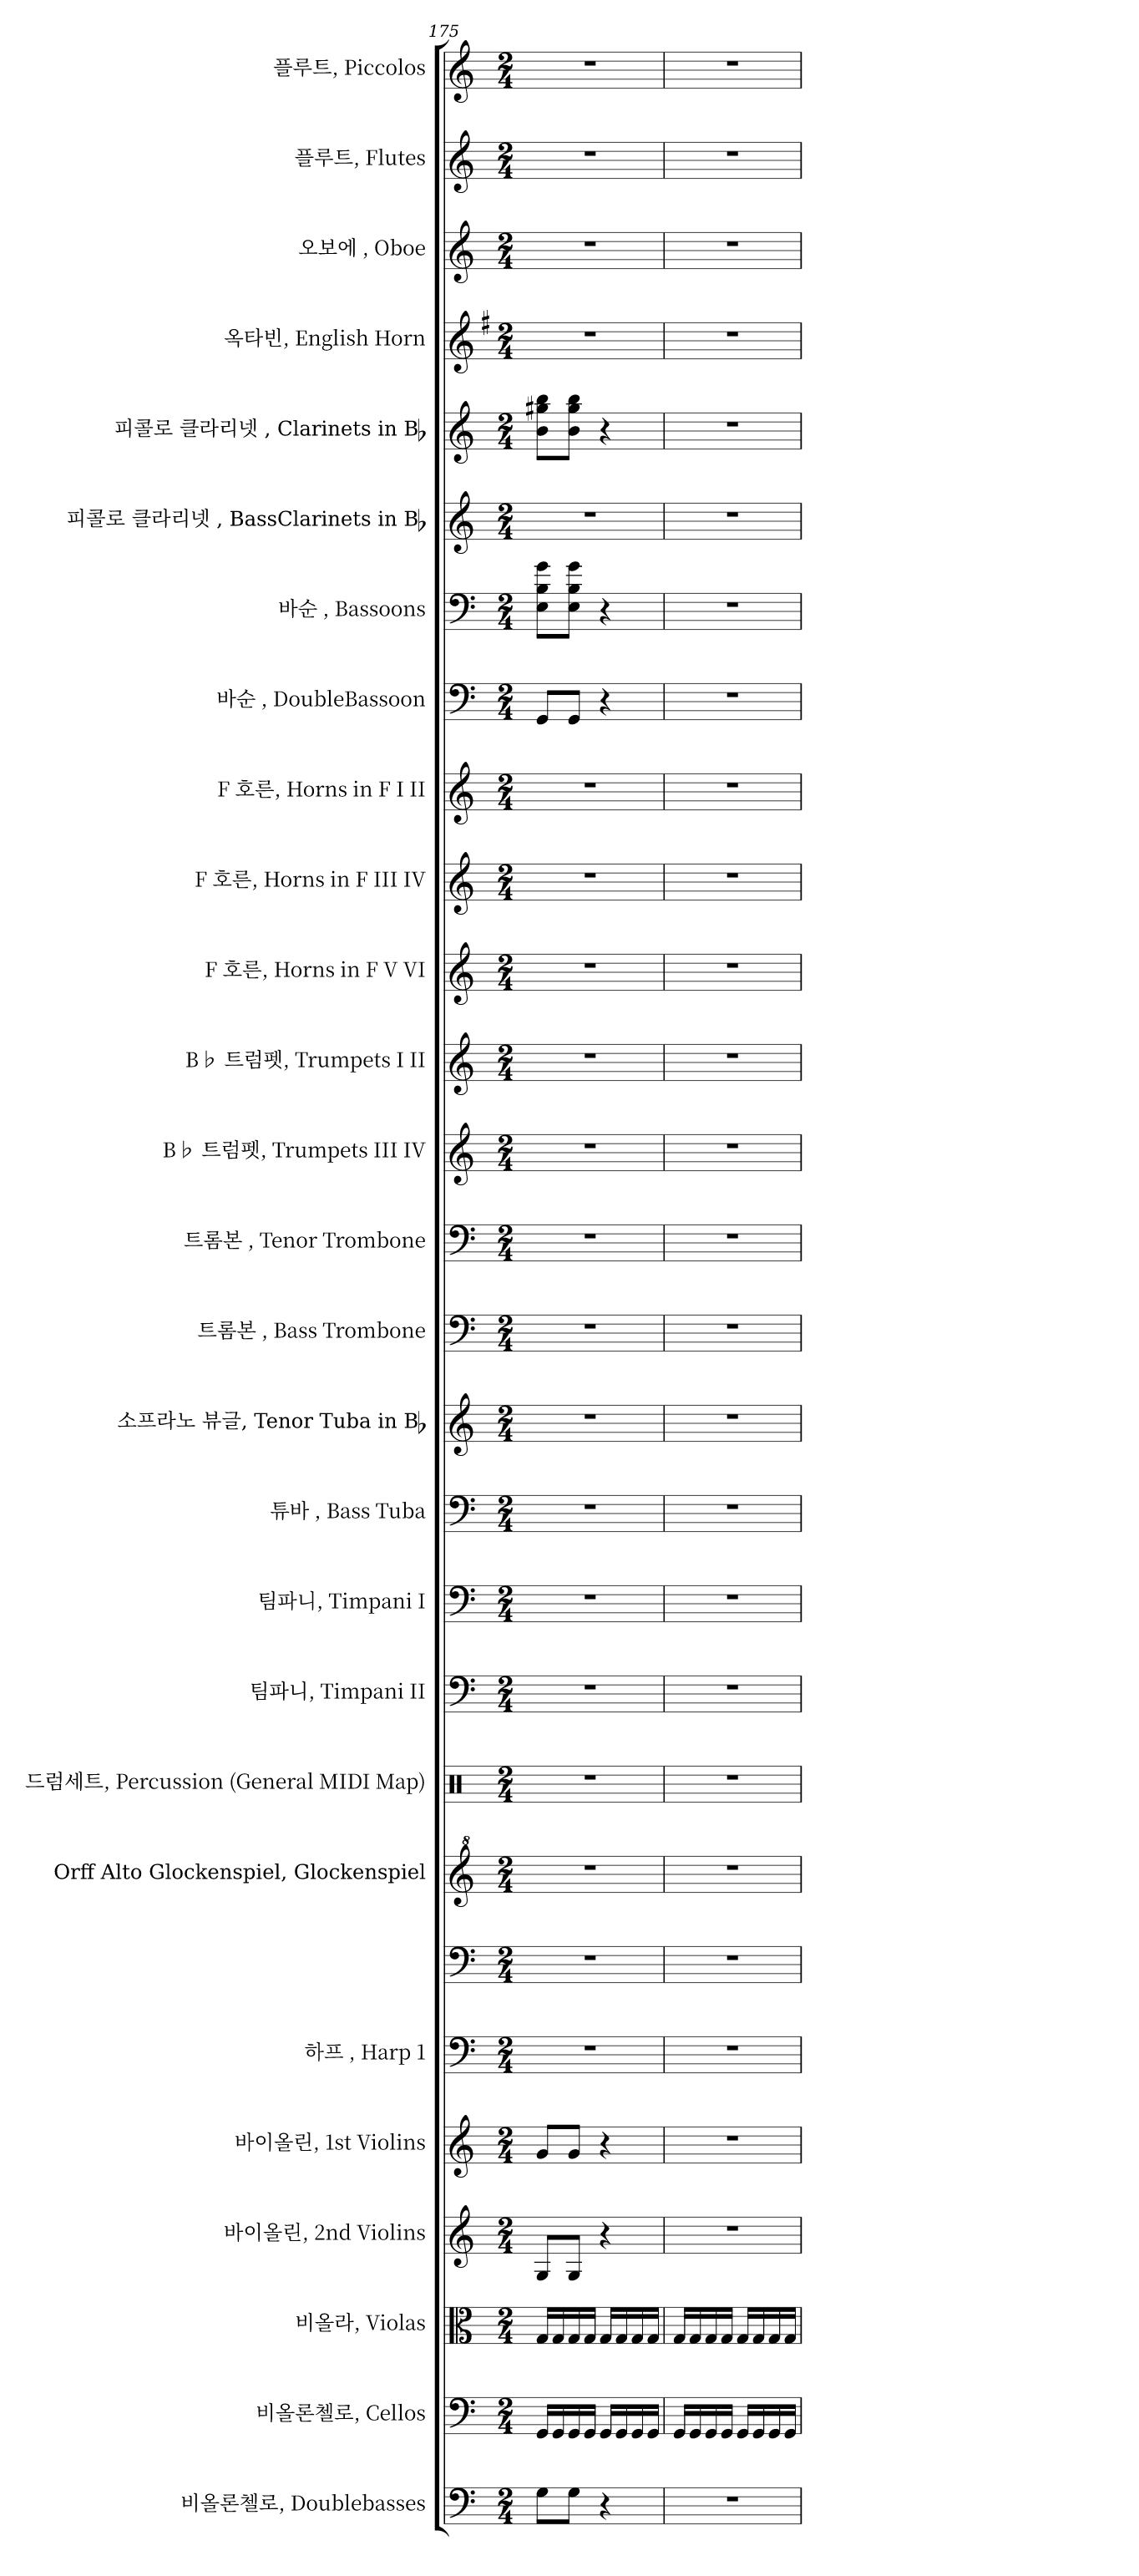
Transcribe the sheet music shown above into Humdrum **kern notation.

**kern	**kern	**kern	**kern	**kern	**kern	**kern	**kern	**kern	**kern	**kern	**kern	**kern	**kern	**kern	**kern	**kern	**kern	**kern	**kern	**kern	**kern	**kern	**kern	**kern	**kern	**kern	**kern
*part27	*part26	*part25	*part24	*part23	*part22	*part22	*part21	*part20	*part19	*part18	*part17	*part16	*part15	*part14	*part13	*part12	*part11	*part10	*part9	*part8	*part7	*part6	*part5	*part4	*part3	*part2	*part1
*staff28	*staff27	*staff26	*staff25	*staff24	*staff23	*staff22	*staff21	*staff20	*staff19	*staff18	*staff17	*staff16	*staff15	*staff14	*staff13	*staff12	*staff11	*staff10	*staff9	*staff8	*staff7	*staff6	*staff5	*staff4	*staff3	*staff2	*staff1
*I"비올론첼로, Doublebasses	*I"비올론첼로, Cellos	*I"비올라, Violas	*I"바이올린, 2nd Violins	*I"바이올린, 1st Violins	*I"하프 , Harp 1	*	*I"Orff Alto Glockenspiel, Glockenspiel	*I"드럼세트, Percussion (General MIDI Map)	*I"팀파니, Timpani II	*I"팀파니, Timpani I	*I"튜바 , Bass Tuba	*I"소프라노 뷰글, Tenor Tuba in Bb	*I"트롬본 , Bass Trombone	*I"트롬본 , Tenor Trombone	*I"B♭ 트럼펫, Trumpets III IV	*I"B♭ 트럼펫, Trumpets I II	*I"F 호른, Horns in F  V  VI	*I"F 호른, Horns in F III IV	*I"F 호른, Horns in F  I  II	*I"바순 , DoubleBassoon	*I"바순 , Bassoons	*I"피콜로 클라리넷 , BassClarinets in Bb	*I"피콜로 클라리넷 , Clarinets in Bb	*I"옥타빈, English Horn	*I"오보에 , Oboe	*I"플루트, Flutes	*I"플루트, Piccolos
*	*	*I'Vlas.	*I'Vlns.	*I'Vlns.	*I'Hrp.	*	*I'O. A. Glk.	*	*I'Timp.	*I'Timp.	*I'Tba.	*	*I'Tbn.	*I'Tbn.	*I'B♭ Tpt.	*I'B♭ Tpt.	*I'F Hn.	*I'F Hn.	*I'F Hn.	*	*I'Bsn.	*	*	*	*I'Ob.	*I'Fl.	*
!!LO:PB:g=z
*clefF4	*clefF4	*clefC3	*clefG2	*clefG2	*clefF4	*clefF4	*clefG^2	*clefX	*clefF4	*clefF4	*clefF4	*clefG2	*clefF4	*clefF4	*clefG2	*clefG2	*clefG2	*clefG2	*clefG2	*clefF4	*clefF4	*clefG2	*clefG2	*clefG2	*clefG2	*clefG2	*clefG2
*	*	*	*	*	*	*	*	*	*	*	*	*	*	*	*ITrd1c2	*ITrd1c2	*ITrd4c7	*ITrd4c7	*ITrd4c7	*	*	*ITrd-5c-8	*ITrd-5c-8	*ITrd4c7	*	*	*
*k[]	*k[]	*k[]	*k[]	*k[]	*k[]	*k[]	*k[]	*k[]	*k[]	*k[]	*k[]	*k[]	*k[]	*k[]	*k[b-e-]	*k[b-e-]	*k[b-]	*k[b-]	*k[b-]	*k[]	*k[]	*k[b-e-a-d-]	*k[b-e-a-d-]	*k[]	*k[]	*k[]	*k[]
*M2/4	*M2/4	*M2/4	*M2/4	*M2/4	*M2/4	*M2/4	*M2/4	*M2/4	*M2/4	*M2/4	*M2/4	*M2/4	*M2/4	*M2/4	*M2/4	*M2/4	*M2/4	*M2/4	*M2/4	*M2/4	*M2/4	*M2/4	*M2/4	*M2/4	*M2/4	*M2/4	*M2/4
=175	=175	=175	=175	=175	=175	=175	=175	=175	=175	=175	=175	=175	=175	=175	=175	=175	=175	=175	=175	=175	=175	=175	=175	=175	=175	=175	=175
8G\L	16GG/LL	16G/LL	8G/L	8g/L	2r	2r	2r	2r	2r	2r	2r	2r	2r	2r	2r	2r	2r	2r	2r	8GG/L	8E\ 8B\ 8g\L	2r	8gg\ 8eeen\ 8ggg\L	2r	2r	2r	2r
.	16GG/	16G/	.	.	.	.	.	.	.	.	.	.	.	.	.	.	.	.	.	.	.	.	.	.	.	.	.
8G\J	16GG/	16G/	8G/J	8g/J	.	.	.	.	.	.	.	.	.	.	.	.	.	.	.	8GG/J	8E\ 8B\ 8g\J	.	8gg\ 8eee\ 8ggg\J	.	.	.	.
.	16GG/JJ	16G/JJ	.	.	.	.	.	.	.	.	.	.	.	.	.	.	.	.	.	.	.	.	.	.	.	.	.
4r	16GG/LL	16G/LL	4r	4r	.	.	.	.	.	.	.	.	.	.	.	.	.	.	.	4r	4r	.	4r	.	.	.	.
.	16GG/	16G/	.	.	.	.	.	.	.	.	.	.	.	.	.	.	.	.	.	.	.	.	.	.	.	.	.
.	16GG/	16G/	.	.	.	.	.	.	.	.	.	.	.	.	.	.	.	.	.	.	.	.	.	.	.	.	.
.	16GG/JJ	16G/JJ	.	.	.	.	.	.	.	.	.	.	.	.	.	.	.	.	.	.	.	.	.	.	.	.	.
=176	=176	=176	=176	=176	=176	=176	=176	=176	=176	=176	=176	=176	=176	=176	=176	=176	=176	=176	=176	=176	=176	=176	=176	=176	=176	=176	=176
2r	16GG/LL	16G/LL	2r	2r	2r	2r	2r	2r	2r	2r	2r	2r	2r	2r	2r	2r	2r	2r	2r	2r	2r	2r	2r	2r	2r	2r	2r
.	16GG/	16G/	.	.	.	.	.	.	.	.	.	.	.	.	.	.	.	.	.	.	.	.	.	.	.	.	.
.	16GG/	16G/	.	.	.	.	.	.	.	.	.	.	.	.	.	.	.	.	.	.	.	.	.	.	.	.	.
.	16GG/JJ	16G/JJ	.	.	.	.	.	.	.	.	.	.	.	.	.	.	.	.	.	.	.	.	.	.	.	.	.
.	16GG/LL	16G/LL	.	.	.	.	.	.	.	.	.	.	.	.	.	.	.	.	.	.	.	.	.	.	.	.	.
.	16GG/	16G/	.	.	.	.	.	.	.	.	.	.	.	.	.	.	.	.	.	.	.	.	.	.	.	.	.
.	16GG/	16G/	.	.	.	.	.	.	.	.	.	.	.	.	.	.	.	.	.	.	.	.	.	.	.	.	.
.	16GG/JJ	16G/JJ	.	.	.	.	.	.	.	.	.	.	.	.	.	.	.	.	.	.	.	.	.	.	.	.	.
=	=	=	=	=	=	=	=	=	=	=	=	=	=	=	=	=	=	=	=	=	=	=	=	=	=	=	=
*-	*-	*-	*-	*-	*-	*-	*-	*-	*-	*-	*-	*-	*-	*-	*-	*-	*-	*-	*-	*-	*-	*-	*-	*-	*-	*-	*-
